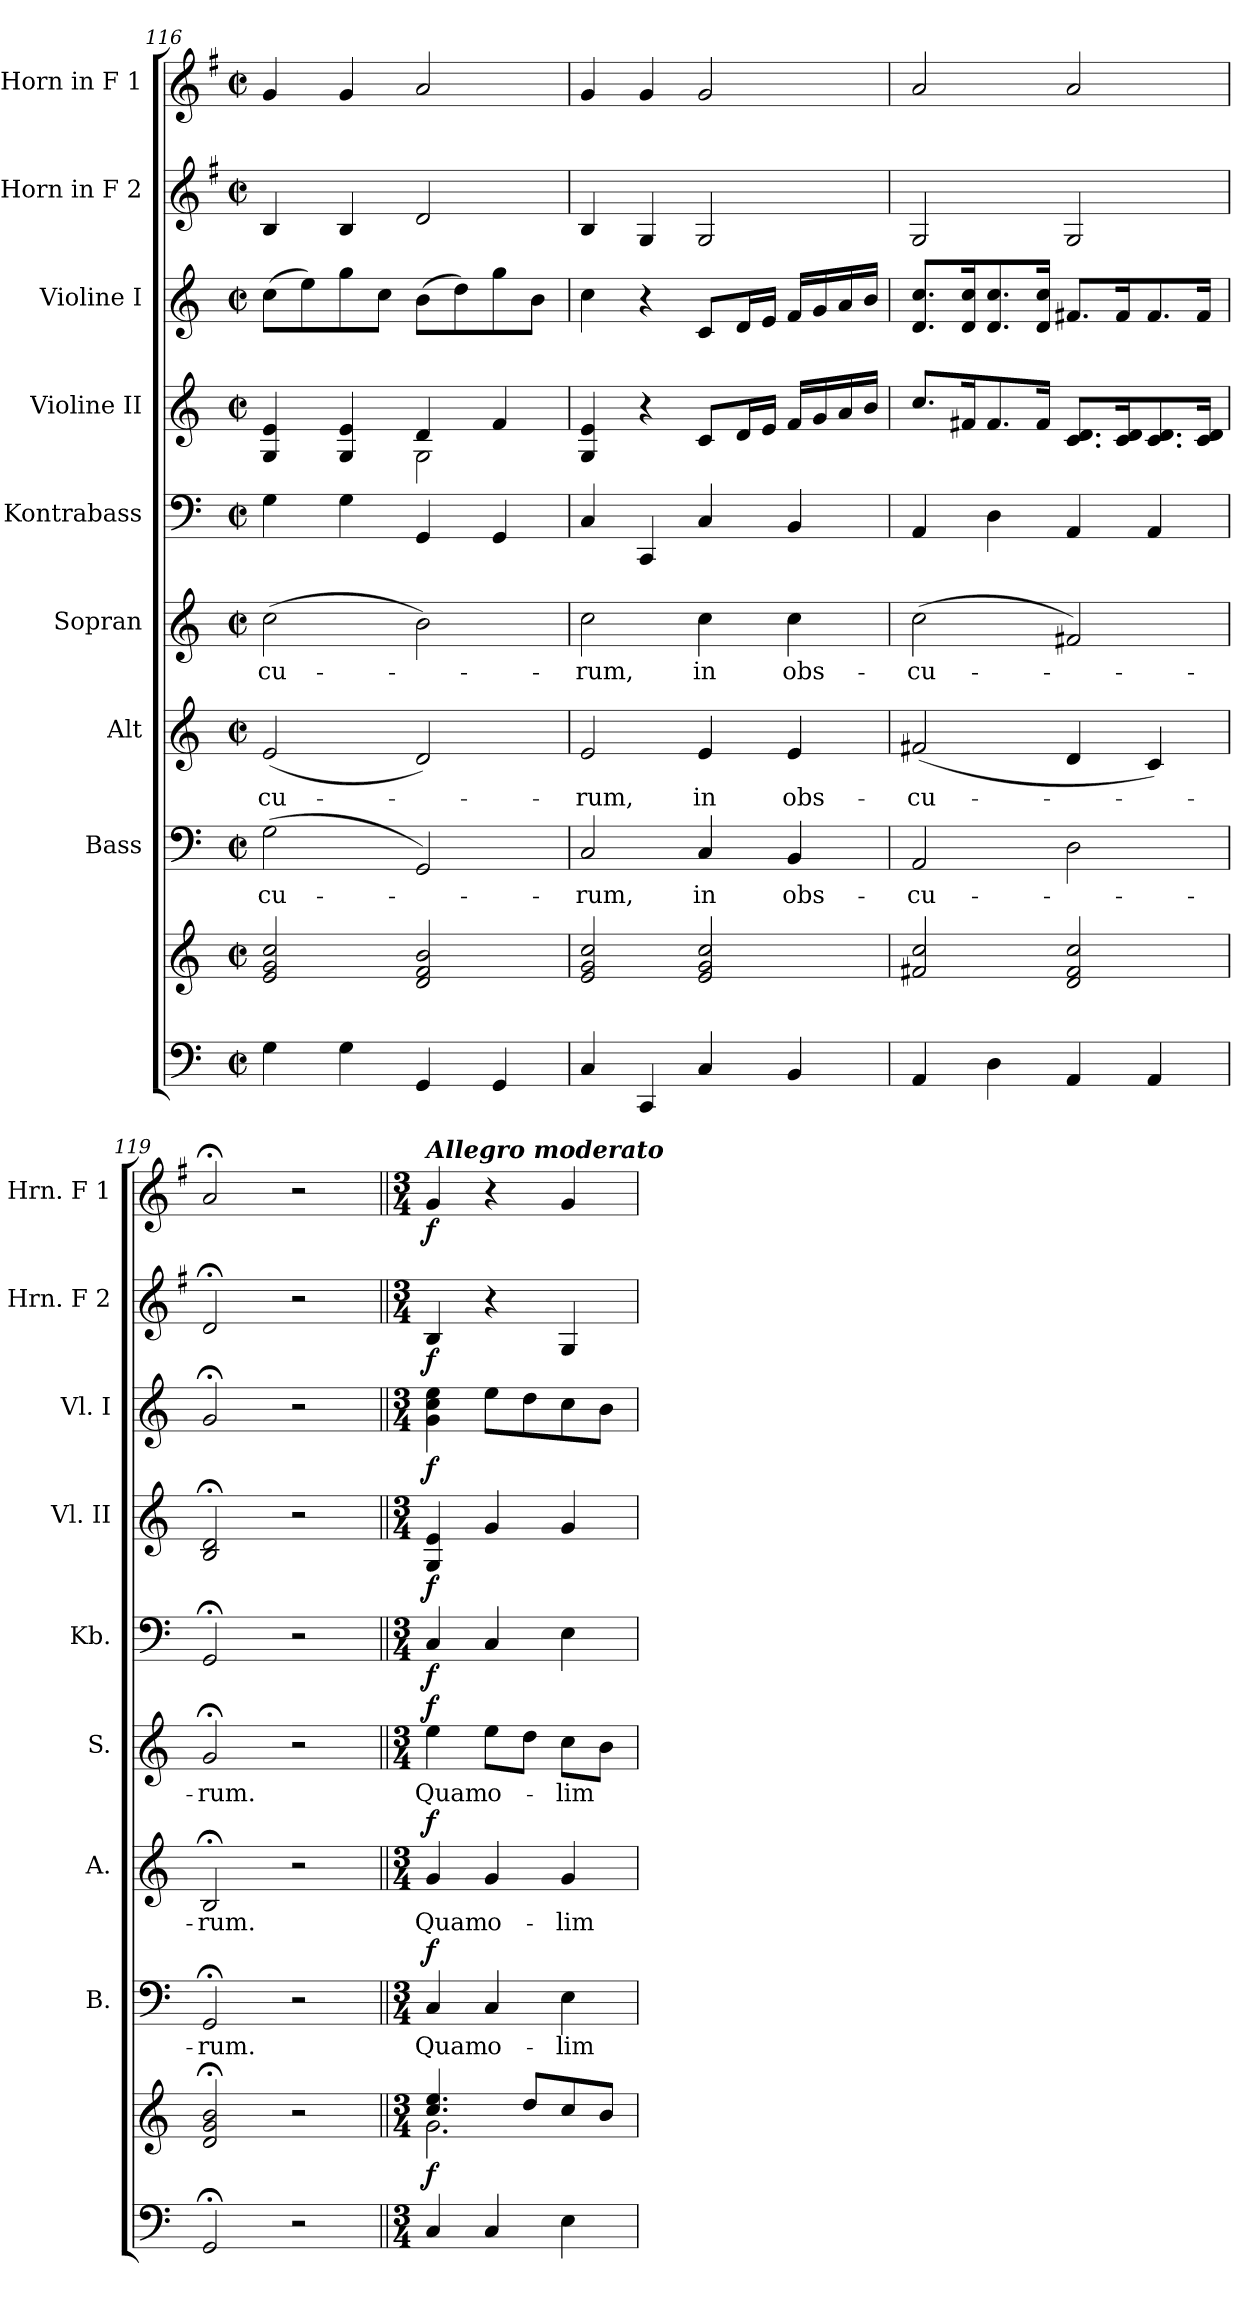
**kern	**kern	**dynam	**kern	**text	**dynam	**kern	**text	**dynam	**kern	**text	**dynam	**kern	**dynam	**kern	**dynam	**kern	**dynam	**kern	**dynam	**kern	**dynam
*part9	*part9	*part9	*part8	*part8	*part8	*part7	*part7	*part7	*part6	*part6	*part6	*part5	*part5	*part4	*part4	*part3	*part3	*part2	*part2	*part1	*part1
*staff10	*staff9	*staff9/10	*staff8	*staff8	*staff8	*staff7	*staff7	*staff7	*staff6	*staff6	*staff6	*staff5	*staff5	*staff4	*staff4	*staff3	*staff3	*staff2	*staff2	*staff1	*staff1
*	*	*	*I"Bass	*	*	*I"Alt	*	*	*I"Sopran	*	*	*I"Kontrabass	*	*I"Violine II	*	*I"Violine I	*	*I"Horn in F 2	*	*I"Horn in F 1	*
*	*	*	*I'B.	*	*	*I'A.	*	*	*I'S.	*	*	*I'Kb.	*	*I'Vl. II	*	*I'Vl. I	*	*I'Hrn. F 2	*	*I'Hrn. F 1	*
!!LO:PB:g=z
*clefF4	*clefG2	*	*clefF4	*	*	*clefG2	*	*	*clefG2	*	*	*clefF4	*	*clefG2	*	*clefG2	*	*clefG2	*	*clefG2	*
*	*	*	*	*	*	*	*	*	*	*	*	*ITrd7c12	*	*	*	*	*	*ITrd4c7	*	*ITrd4c7	*
*k[]	*k[]	*	*k[]	*	*	*k[]	*	*	*k[]	*	*	*k[]	*	*k[]	*	*k[]	*	*k[]	*	*k[]	*
*C:	*C:	*	*C:	*	*	*C:	*	*	*C:	*	*	*C:	*	*C:	*	*C:	*	*C:	*	*C:	*
*M2/2	*M2/2	*	*M2/2	*	*	*M2/2	*	*	*M2/2	*	*	*M2/2	*	*M2/2	*	*M2/2	*	*M2/2	*	*M2/2	*
*met(c|)	*met(c|)	*	*met(c|)	*	*	*met(c|)	*	*	*met(c|)	*	*	*met(c|)	*	*met(c|)	*	*met(c|)	*	*met(c|)	*	*met(c|)	*
=116	=116	=116	=116	=116	=116	=116	=116	=116	=116	=116	=116	=116	=116	=116	=116	=116	=116	=116	=116	=116	=116
!	!	!	!	!LO:LY:b	!	!	!LO:LY:b	!	!	!LO:LY:b	!	!	!	!	!	!	!	!	!	!	!
*	*	*	*	*	*	*	*	*	*	*	*	*	*	*^	*	*	*	*	*	*	*
4G\	2e/ 2g/ 2cc/	.	(>2G\	-cu-	.	(<2e/	-cu-	.	(>2cc\	-cu-	.	4GG\	.	4G/ 4e/	2ryy	.	(>8cc\L	.	4E/	.	4c/	.
.	.	.	.	.	.	.	.	.	.	.	.	.	.	.	.	.	8ee\)	.	.	.	.	.
4G\	.	.	.	.	.	.	.	.	.	.	.	4GG\	.	4G/ 4e/	.	.	8gg\	.	4E/	.	4c/	.
.	.	.	.	.	.	.	.	.	.	.	.	.	.	.	.	.	8cc\J	.	.	.	.	.
4GG/	2d/ 2f/ 2b/	.	2GG/)	.	.	2d/)	.	.	2b\)	.	.	4GGG/	.	4d/	2G\	.	(>8b\L	.	2G/	.	2d/	.
.	.	.	.	.	.	.	.	.	.	.	.	.	.	.	.	.	8dd\)	.	.	.	.	.
4GG/	.	.	.	.	.	.	.	.	.	.	.	4GGG/	.	4f/	.	.	8gg\	.	.	.	.	.
.	.	.	.	.	.	.	.	.	.	.	.	.	.	.	.	.	8b\J	.	.	.	.	.
*	*	*	*	*	*	*	*	*	*	*	*	*	*	*v	*v	*	*	*	*	*	*	*
=117	=117	=117	=117	=117	=117	=117	=117	=117	=117	=117	=117	=117	=117	=117	=117	=117	=117	=117	=117	=117	=117
!	!	!	!	!LO:LY:b	!	!	!LO:LY:b	!	!	!LO:LY:b	!	!	!	!	!	!	!	!	!	!	!
4C/	2e/ 2g/ 2cc/	.	2C/	-rum,	.	2e/	-rum,	.	2cc\	-rum,	.	4CC/	.	4G/ 4e/	.	4cc\	.	4E/	.	4c/	.
4CC/	.	.	.	.	.	.	.	.	.	.	.	4CCC/	.	4r	.	4r	.	4C/	.	4c/	.
!	!	!	!	!LO:LY:b	!	!	!LO:LY:b	!	!	!LO:LY:b	!	!	!	!	!	!	!	!	!	!	!
4C/	2e/ 2g/ 2cc/	.	4C/	in	.	4e/	in	.	4cc\	in	.	4CC/	.	8c/L	.	8c/L	.	2C/	.	2c/	.
.	.	.	.	.	.	.	.	.	.	.	.	.	.	16d/L	.	16d/L	.	.	.	.	.
.	.	.	.	.	.	.	.	.	.	.	.	.	.	16e/JJ	.	16e/JJ	.	.	.	.	.
!	!	!	!	!LO:LY:b	!	!	!LO:LY:b	!	!	!LO:LY:b	!	!	!	!	!	!	!	!	!	!	!
4BB/	.	.	4BB/	obs-	.	4e/	obs-	.	4cc\	obs-	.	4BBB/	.	16f/LL	.	16f/LL	.	.	.	.	.
.	.	.	.	.	.	.	.	.	.	.	.	.	.	16g/	.	16g/	.	.	.	.	.
.	.	.	.	.	.	.	.	.	.	.	.	.	.	16a/	.	16a/	.	.	.	.	.
.	.	.	.	.	.	.	.	.	.	.	.	.	.	16b/JJ	.	16b/JJ	.	.	.	.	.
=118	=118	=118	=118	=118	=118	=118	=118	=118	=118	=118	=118	=118	=118	=118	=118	=118	=118	=118	=118	=118	=118
!	!	!	!	!LO:LY:b	!	!	!LO:LY:b	!	!	!LO:LY:b	!	!	!	!	!	!	!	!	!	!	!
4AA/	2f#X/ 2cc/	.	2AA/	-cu-	.	(<2f#X/	-cu-	.	(>2cc\	-cu-	.	4AAA/	.	8.cc/L	.	8.d/ 8.cc/L	.	2C/	.	2d/	.
.	.	.	.	.	.	.	.	.	.	.	.	.	.	16f#X/k	.	16d/ 16cc/k	.	.	.	.	.
4D\	.	.	.	.	.	.	.	.	.	.	.	4DD\	.	8.f#/	.	8.d/ 8.cc/	.	.	.	.	.
.	.	.	.	.	.	.	.	.	.	.	.	.	.	16f#/Jk	.	16d/ 16cc/Jk	.	.	.	.	.
4AA/	2d/ 2f#/ 2cc/	.	2D\	.	.	4d/	.	.	2f#X/)	.	.	4AAA/	.	8.c/ 8.d/L	.	8.f#X/L	.	2C/	.	2d/	.
.	.	.	.	.	.	.	.	.	.	.	.	.	.	16c/ 16d/k	.	16f#/k	.	.	.	.	.
4AA/	.	.	.	.	.	4c/)	.	.	.	.	.	4AAA/	.	8.c/ 8.d/	.	8.f#/	.	.	.	.	.
.	.	.	.	.	.	.	.	.	.	.	.	.	.	16c/ 16d/Jk	.	16f#/Jk	.	.	.	.	.
=119	=119	=119	=119	=119	=119	=119	=119	=119	=119	=119	=119	=119	=119	=119	=119	=119	=119	=119	=119	=119	=119
!	!	!	!	!LO:LY:b	!	!	!LO:LY:b	!	!	!LO:LY:b	!	!	!	!	!	!	!	!	!	!	!
2GG;</	2d/;< 2g/;< 2b/;<	.	2GG;</	-rum.	.	2B;</	-rum.	.	2g;</	-rum.	.	2GGG;</	.	2B/;< 2d/;<	.	2g;</	.	2G;</	.	2d;</	.
2r	2r	.	2r	.	.	2r	.	.	2r	.	.	2r	.	2r	.	2r	.	2r	.	2r	.
!!LO:PB:g=z
=120||	=120||	=120||	=120||	=120||	=120||	=120||	=120||	=120||	=120||	=120||	=120||	=120||	=120||	=120||	=120||	=120||	=120||	=120||	=120||	=120||	=120||
*M3/4	*M3/4	*	*M3/4	*	*	*M3/4	*	*	*M3/4	*	*	*M3/4	*	*M3/4	*	*M3/4	*	*M3/4	*	*M3/4	*
*	*^	*	*	*	*	*	*	*	*	*	*	*	*	*	*	*	*	*	*	*	*
!	!	!	!	!	!	!	!	!	!	!	!	!	!	!	!	!	!	!	!	!	!LO:TX:a:Bi:t=Allegro moderato	!
!	!	!	!LO:DY:a=2	!	!LO:LY:b	!LO:DY:a	!	!LO:LY:b	!LO:DY:a	!	!LO:LY:b	!LO:DY:a	!	!LO:DY:b	!	!LO:DY:b	!	!LO:DY:b	!	!LO:DY:b	!	!LO:DY:b
4C/	4.cc/ 4.ee/	2.g\	f	4C/	Quam	f	4g/	Quam	f	4ee\	Quam	f	4CC/	f	4G/ 4e/	f	4g\ 4cc\ 4ee\	f	4E/	f	4c/	f
!	!	!	!	!	!LO:LY:b	!	!	!LO:LY:b	!	!	!LO:LY:b	!	!	!	!	!	!	!	!	!	!	!
4C/	.	.	.	4C/	o-	.	4g/	o-	.	8ee\L	o-	.	4CC/	.	4g/	.	8ee\L	.	4r	.	4r	.
.	8dd/L	.	.	.	.	.	.	.	.	8dd\J	.	.	.	.	.	.	8dd\	.	.	.	.	.
!	!	!	!	!	!LO:LY:b	!	!	!LO:LY:b	!	!	!LO:LY:b	!	!	!	!	!	!	!	!	!	!	!
4E\	8cc/	.	.	4E\	-lim	.	4g/	-lim	.	8cc\L	-lim	.	4EE\	.	4g/	.	8cc\	.	4C/	.	4c/	.
.	8b/J	.	.	.	.	.	.	.	.	8b\J	.	.	.	.	.	.	8b\J	.	.	.	.	.
*	*v	*v	*	*	*	*	*	*	*	*	*	*	*	*	*	*	*	*	*	*	*	*
=	=	=	=	=	=	=	=	=	=	=	=	=	=	=	=	=	=	=	=	=	=
*-	*-	*-	*-	*-	*-	*-	*-	*-	*-	*-	*-	*-	*-	*-	*-	*-	*-	*-	*-	*-	*-
